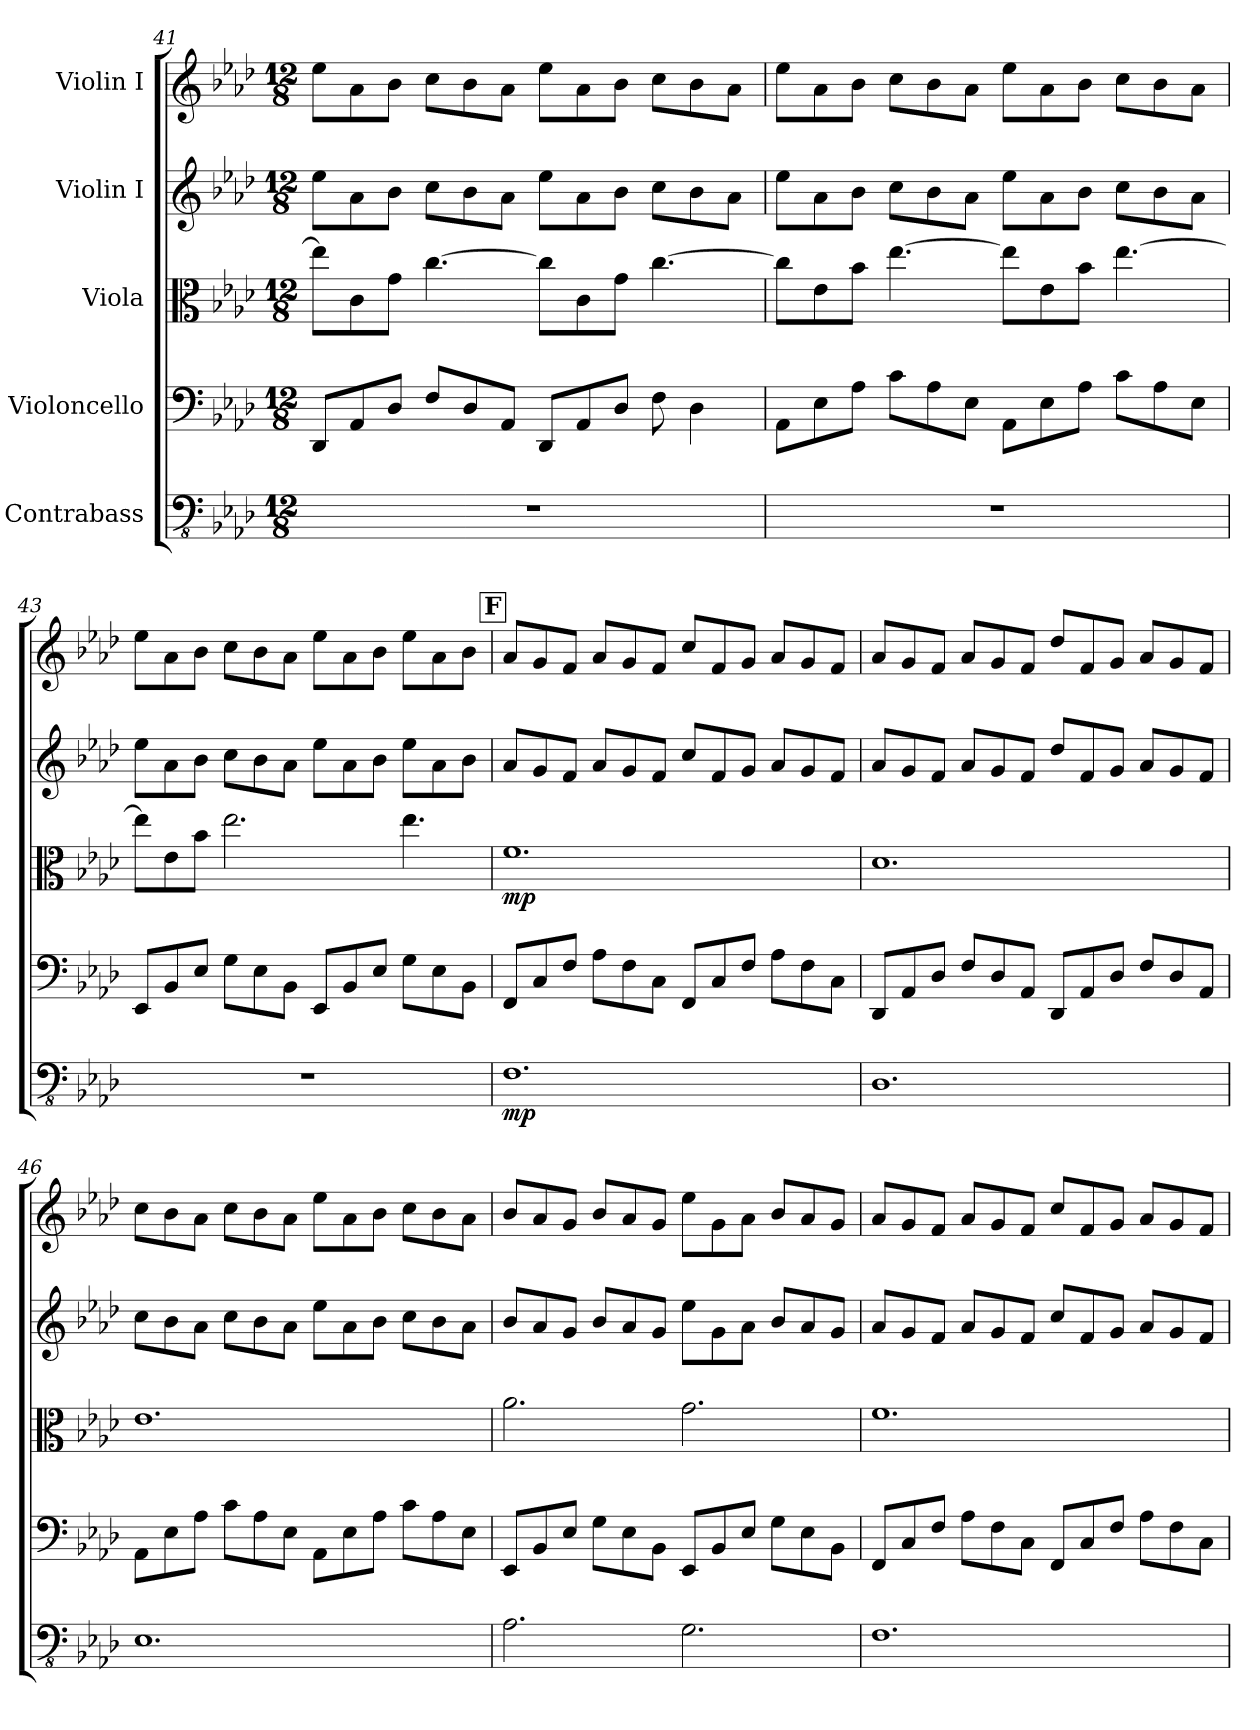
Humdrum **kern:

**kern	**dynam	**kern	**kern	**dynam	**kern	**kern
*part5	*part5	*part4	*part3	*part3	*part2	*part1
*staff5	*staff5	*staff4	*staff3	*staff3	*staff2	*staff1
*I"Contrabass	*	*I"Violoncello	*I"Viola	*	*I"Violin I	*I"Violin I
*clefFv4	*	*clefF4	*clefC3	*	*clefG2	*clefG2
*k[b-e-a-d-]	*	*k[b-e-a-d-]	*k[b-e-a-d-]	*	*k[b-e-a-d-]	*k[b-e-a-d-]
*M12/8	*	*M12/8	*M12/8	*	*M12/8	*M12/8
=41	=41	=41	=41	=41	=41	=41
1.r	.	8DD-/L	8ee-\L]	.	8ee-\L	8ee-\L
.	.	8AA-/	8c\	.	8a-\	8a-\
.	.	8D-/J	8g\J	.	8b-\J	8b-\J
.	.	8F/L	[4.cc\	.	8cc\L	8cc\L
.	.	8D-/	.	.	8b-\	8b-\
.	.	8AA-/J	.	.	8a-\J	8a-\J
.	.	8DD-/L	8cc\L]	.	8ee-\L	8ee-\L
.	.	8AA-/	8c\	.	8a-\	8a-\
.	.	8D-/J	8g\J	.	8b-\J	8b-\J
.	.	8F\	[4.cc\	.	8cc\L	8cc\L
.	.	4D-\	.	.	8b-\	8b-\
.	.	.	.	.	8a-\J	8a-\J
!!LO:LB:g=z
=42	=42	=42	=42	=42	=42	=42
1.r	.	8AA-\L	8cc\L]	.	8ee-\L	8ee-\L
.	.	8E-\	8e-\	.	8a-\	8a-\
.	.	8A-\J	8b-\J	.	8b-\J	8b-\J
.	.	8c\L	[4.ee-\	.	8cc\L	8cc\L
.	.	8A-\	.	.	8b-\	8b-\
.	.	8E-\J	.	.	8a-\J	8a-\J
.	.	8AA-\L	8ee-\L]	.	8ee-\L	8ee-\L
.	.	8E-\	8e-\	.	8a-\	8a-\
.	.	8A-\J	8b-\J	.	8b-\J	8b-\J
.	.	8c\L	[4.ee-\	.	8cc\L	8cc\L
.	.	8A-\	.	.	8b-\	8b-\
.	.	8E-\J	.	.	8a-\J	8a-\J
=43	=43	=43	=43	=43	=43	=43
1.r	.	8EE-/L	8ee-\L]	.	8ee-\L	8ee-\L
.	.	8BB-/	8e-\	.	8a-\	8a-\
.	.	8E-/J	8b-\J	.	8b-\J	8b-\J
.	.	8G\L	2.ee-\	.	8cc\L	8cc\L
.	.	8E-\	.	.	8b-\	8b-\
.	.	8BB-\J	.	.	8a-\J	8a-\J
.	.	8EE-/L	.	.	8ee-\L	8ee-\L
.	.	8BB-/	.	.	8a-\	8a-\
.	.	8E-/J	.	.	8b-\J	8b-\J
.	.	8G\L	4.ee-\	.	8ee-\L	8ee-\L
.	.	8E-\	.	.	8a-\	8a-\
.	.	8BB-\J	.	.	8b-\J	8b-\J
!!LO:REH:place=s1:a:B:fs=14:t=F
=44	=44	=44	=44	=44	=44	=44
!	!LO:DY:b	!	!	!LO:DY:b	!	!
1.FF	mp	8FF/L	1.f	mp	8a-/L	8a-/L
.	.	8C/	.	.	8g/	8g/
.	.	8F/J	.	.	8f/J	8f/J
.	.	8A-\L	.	.	8a-/L	8a-/L
.	.	8F\	.	.	8g/	8g/
.	.	8C\J	.	.	8f/J	8f/J
.	.	8FF/L	.	.	8cc/L	8cc/L
.	.	8C/	.	.	8f/	8f/
.	.	8F/J	.	.	8g/J	8g/J
.	.	8A-\L	.	.	8a-/L	8a-/L
.	.	8F\	.	.	8g/	8g/
.	.	8C\J	.	.	8f/J	8f/J
=45	=45	=45	=45	=45	=45	=45
1.DD-	.	8DD-/L	1.d-	.	8a-/L	8a-/L
.	.	8AA-/	.	.	8g/	8g/
.	.	8D-/J	.	.	8f/J	8f/J
.	.	8F/L	.	.	8a-/L	8a-/L
.	.	8D-/	.	.	8g/	8g/
.	.	8AA-/J	.	.	8f/J	8f/J
.	.	8DD-/L	.	.	8dd-/L	8dd-/L
.	.	8AA-/	.	.	8f/	8f/
.	.	8D-/J	.	.	8g/J	8g/J
.	.	8F/L	.	.	8a-/L	8a-/L
.	.	8D-/	.	.	8g/	8g/
.	.	8AA-/J	.	.	8f/J	8f/J
=46	=46	=46	=46	=46	=46	=46
1.EE-	.	8AA-\L	1.e-	.	8cc\L	8cc\L
.	.	8E-\	.	.	8b-\	8b-\
.	.	8A-\J	.	.	8a-\J	8a-\J
.	.	8c\L	.	.	8cc\L	8cc\L
.	.	8A-\	.	.	8b-\	8b-\
.	.	8E-\J	.	.	8a-\J	8a-\J
.	.	8AA-\L	.	.	8ee-\L	8ee-\L
.	.	8E-\	.	.	8a-\	8a-\
.	.	8A-\J	.	.	8b-\J	8b-\J
.	.	8c\L	.	.	8cc\L	8cc\L
.	.	8A-\	.	.	8b-\	8b-\
.	.	8E-\J	.	.	8a-\J	8a-\J
!!LO:LB:g=z
=47	=47	=47	=47	=47	=47	=47
2.AA-\	.	8EE-/L	2.a-\	.	8b-/L	8b-/L
.	.	8BB-/	.	.	8a-/	8a-/
.	.	8E-/J	.	.	8g/J	8g/J
.	.	8G\L	.	.	8b-/L	8b-/L
.	.	8E-\	.	.	8a-/	8a-/
.	.	8BB-\J	.	.	8g/J	8g/J
2.GG\	.	8EE-/L	2.g\	.	8ee-\L	8ee-\L
.	.	8BB-/	.	.	8g\	8g\
.	.	8E-/J	.	.	8a-\J	8a-\J
.	.	8G\L	.	.	8b-/L	8b-/L
.	.	8E-\	.	.	8a-/	8a-/
.	.	8BB-\J	.	.	8g/J	8g/J
=48	=48	=48	=48	=48	=48	=48
1.FF	.	8FF/L	1.f	.	8a-/L	8a-/L
.	.	8C/	.	.	8g/	8g/
.	.	8F/J	.	.	8f/J	8f/J
.	.	8A-\L	.	.	8a-/L	8a-/L
.	.	8F\	.	.	8g/	8g/
.	.	8C\J	.	.	8f/J	8f/J
.	.	8FF/L	.	.	8cc/L	8cc/L
.	.	8C/	.	.	8f/	8f/
.	.	8F/J	.	.	8g/J	8g/J
.	.	8A-\L	.	.	8a-/L	8a-/L
.	.	8F\	.	.	8g/	8g/
.	.	8C\J	.	.	8f/J	8f/J
=	=	=	=	=	=	=
*-	*-	*-	*-	*-	*-	*-
